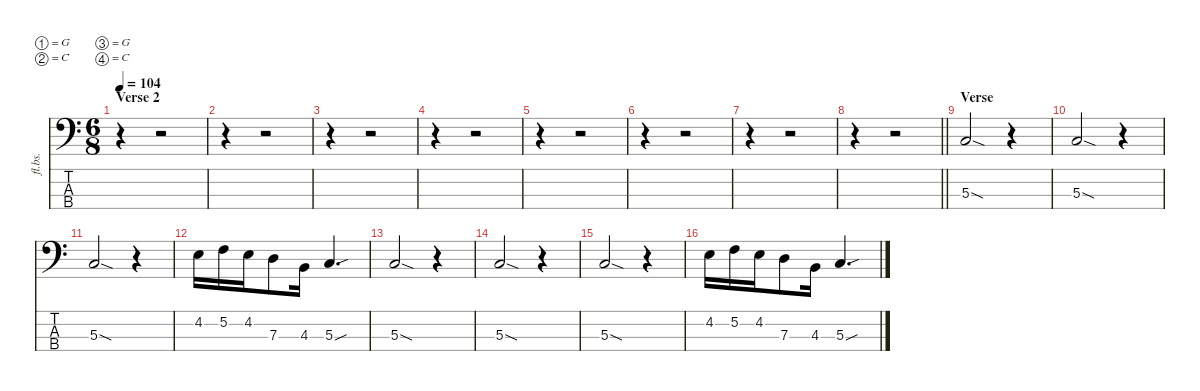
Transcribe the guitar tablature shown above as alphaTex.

\defaultSystemsLayout 4
\hideDynamics
\bracketExtendMode nobrackets
\otherSystemsTrackNameOrientation horizontal
\track ("Craig McFarland" "fl.bs.") {instrument fretlessbass}
\staff {score tabs}
\tuning (G2 C2 G1 C1)
\ts (6 8)
\section ("" "Verse 2")
\tempo 104
\clef f4
\ks c
r.4{dy f beam Down} r.2{beam Down} |
r.4{beam Down} r.2{beam Down} |
r.4{beam Down} r.2{beam Down} |
r.4{beam Down} r.2{beam Down} |
r.4{beam Down} r.2{beam Down} |
r.4{beam Down} r.2{beam Down} |
r.4{beam Down} r.2{beam Down} |
\barLineRight lightlight
r.4{beam Down} r.2{beam Down} |
\section ("" "Verse")
5.3{sod}.2{beam Up} r.4{beam Up} |
5.3{sod}.2{beam Up} r.4{beam Up} |
5.3{sod}.2{beam Up} r.4{beam Up} |
4.2.16{beam Down} 5.2.16{beam Down} 4.2.16{beam Down} 7.3.8{beam Down} 4.3.16{beam Down} 5.3{sou}.4{d beam Up} |
5.3{sod}.2{beam Up} r.4{beam Up} |
5.3{sod}.2{beam Up} r.4{beam Up} |
5.3{sod}.2{beam Up} r.4{beam Up} |
4.2.16{beam Down} 5.2.16{beam Down} 4.2.16{beam Down} 7.3.8{beam Down} 4.3.16{beam Down} 5.3{sou}.4{d beam Up}
